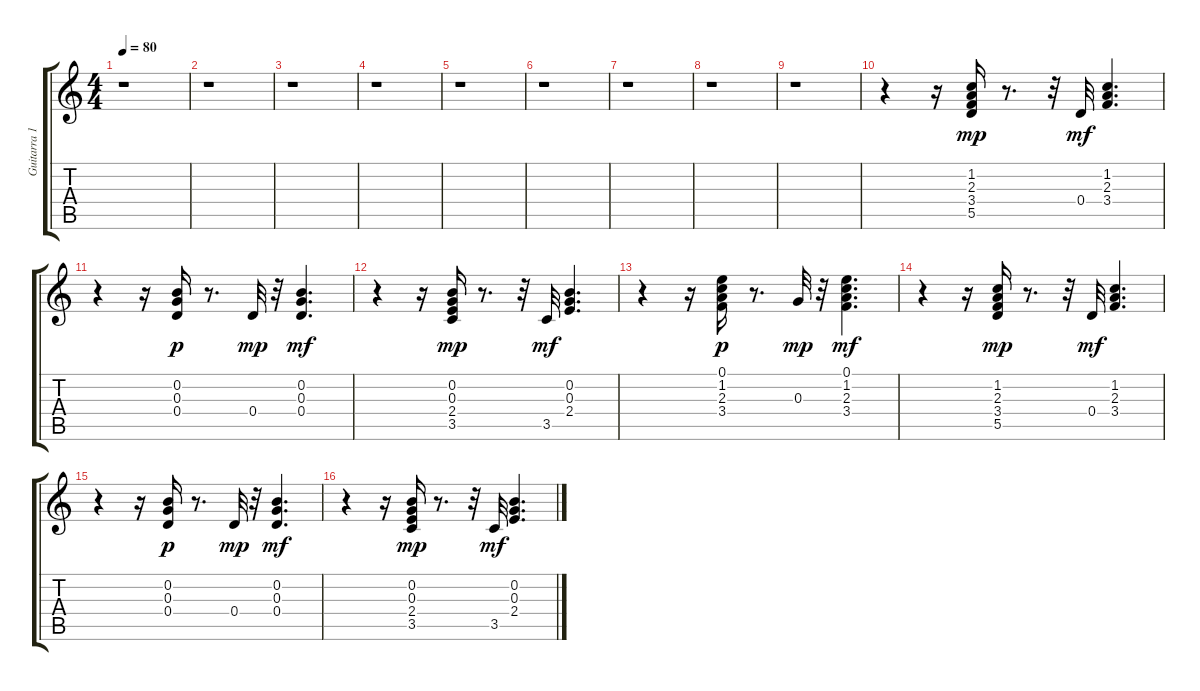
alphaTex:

\track ("Guitarra 1" "Guitarra 1") {instrument acousticguitarsteel}
\staff {score tabs}
\tuning (E4 B3 G3 D3 A2 E2) {hide}
\ts (4 4)
\tempo 80
\clef g2
\ks c
r.1{dy mf} |
r.1 |
r.1 |
r.1 |
r.1 |
r.1 |
r.1 |
r.1 |
r.1 |
r.4 r.16 (1.2 2.3 3.4 5.5).16{dy mp} r.8{d} r.32 0.4.32{dy mf} (1.2 2.3 3.4).4{d} |
r.4 r.16 (0.2 0.3 0.4).16{dy p} r.8{d} 0.4.32{dy mp} r.32 (0.2 0.3 0.4).4{d dy mf} |
r.4 r.16 (0.2 0.3 2.4 3.5).16{dy mp} r.8{d} r.32 3.5.32{dy mf} (0.2 0.3 2.4).4{d} |
r.4 r.16 (0.1 1.2 2.3 3.4).16{dy p} r.8{d} 0.3.32{dy mp} r.32 (0.1 1.2 2.3 3.4).4{d dy mf} |
r.4 r.16 (1.2 2.3 3.4 5.5).16{dy mp} r.8{d} r.32 0.4.32{dy mf} (1.2 2.3 3.4).4{d} |
r.4 r.16 (0.2 0.3 0.4).16{dy p} r.8{d} 0.4.32{dy mp} r.32 (0.2 0.3 0.4).4{d dy mf} |
r.4 r.16 (0.2 0.3 2.4 3.5).16{dy mp} r.8{d} r.32 3.5.32{dy mf} (0.2 0.3 2.4).4{d}
